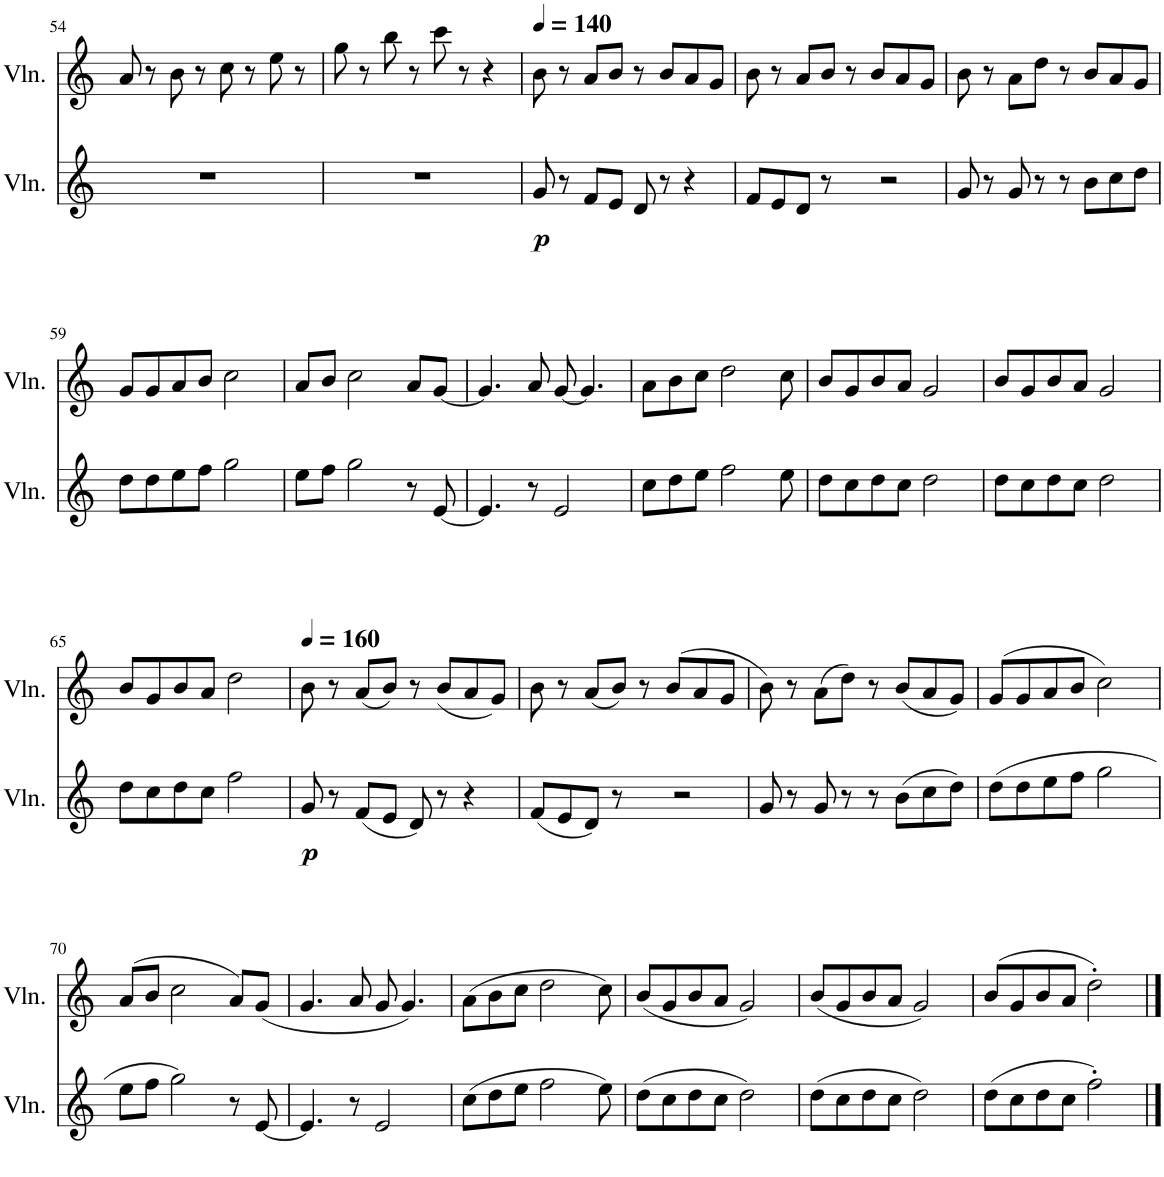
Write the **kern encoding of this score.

**kern	**dynam	**kern
*part2	*part2	*part1
*staff2	*staff2	*staff1
*I"Violin	*	*I"Violin
*I'Vln.	*	*I'Vln.
!!LO:PB:g=z
*clefG2	*	*clefG2
*k[]	*	*k[]
*M4/4	*	*M4/4
=54	=54	=54
1r	.	8a/
.	.	8r
.	.	8b\
.	.	8r
.	.	8cc\
.	.	8r
.	.	8ee\
.	.	8r
=55	=55	=55
1r	.	8gg\
.	.	8r
.	.	8bb\
.	.	8r
.	.	8ccc\
.	.	8r
.	.	4r
=56	=56	=56
*	*	*MM140
!	!LO:DY:b	!
8g/	p	8b\
8r	.	8r
8f/L	.	8a/L
8e/J	.	8b/J
8d/	.	8r
8r	.	8b/L
4r	.	8a/
.	.	8g/J
=57	=57	=57
8f/L	.	8b\
8e/	.	8r
8d/J	.	8a/L
8r	.	8b/J
2r	.	8r
.	.	8b/L
.	.	8a/
.	.	8g/J
=58	=58	=58
8g/	.	8b\
8r	.	8r
8g/	.	8a\L
8r	.	8dd\J
8r	.	8r
8b\L	.	8b/L
8cc\	.	8a/
8dd\J	.	8g/J
!!LO:LB:g=z
=59	=59	=59
8dd\L	.	8g/L
8dd\	.	8g/
8ee\	.	8a/
8ff\J	.	8b/J
2gg\	.	2cc\
=60	=60	=60
8ee\L	.	8a/L
8ff\J	.	8b/J
2gg\	.	2cc\
8r	.	8a/L
[8e/	.	[8g/J
=61	=61	=61
4.e/]	.	4.g/]
8r	.	8a/
2e/	.	[8g/
.	.	4.g/]
=62	=62	=62
8cc\L	.	8a\L
8dd\	.	8b\
8ee\J	.	8cc\J
2ff\	.	2dd\
8ee\	.	8cc\
=63	=63	=63
8dd\L	.	8b/L
8cc\	.	8g/
8dd\	.	8b/
8cc\J	.	8a/J
2dd\	.	2g/
=64	=64	=64
8dd\L	.	8b/L
8cc\	.	8g/
8dd\	.	8b/
8cc\J	.	8a/J
2dd\	.	2g/
!!LO:LB:g=z
=65	=65	=65
8dd\L	.	8b/L
8cc\	.	8g/
8dd\	.	8b/
8cc\J	.	8a/J
2ff\	.	2dd\
=66	=66	=66
*	*	*MM160
!	!LO:DY:b	!
8g/	p	8b\
8r	.	8r
(8f/L	.	(8a/L
8e/J	.	8b/J)
8d/)	.	8r
8r	.	(8b/L
4r	.	8a/
.	.	8g/J)
=67	=67	=67
(8f/L	.	8b\
8e/	.	8r
8d/J)	.	(8a/L
8r	.	8b/J)
2r	.	8r
.	.	(8b/L
.	.	8a/
.	.	8g/J
=68	=68	=68
8g/	.	8b\)
8r	.	8r
8g/	.	(8a\L
8r	.	8dd\J)
8r	.	8r
(8b\L	.	(8b/L
8cc\	.	8a/
8dd\J)	.	8g/J)
=69	=69	=69
(8dd\L	.	(8g/L
8dd\	.	8g/
8ee\	.	8a/
8ff\J	.	8b/J
2gg\	.	2cc\)
!!LO:LB:g=z
=70	=70	=70
8ee\L	.	(8a/L
8ff\J	.	8b/J
2gg\)	.	2cc\
8r	.	8a/L)
[8e/	.	(8g/J
=71	=71	=71
4.e/]	.	4.g/
8r	.	8a/
2e/	.	8g/
.	.	4.g/)
=72	=72	=72
(8cc\L	.	(8a\L
8dd\	.	8b\
8ee\J	.	8cc\J
2ff\	.	2dd\
8ee\)	.	8cc\)
=73	=73	=73
(8dd\L	.	(8b/L
8cc\	.	8g/
8dd\	.	8b/
8cc\J	.	8a/J
2dd\)	.	2g/)
=74	=74	=74
(8dd\L	.	(8b/L
8cc\	.	8g/
8dd\	.	8b/
8cc\J	.	8a/J
2dd\)	.	2g/)
=75	=75	=75
(8dd\L	.	(8b/L
8cc\	.	8g/
8dd\	.	8b/
8cc\J	.	8a/J
2ff'\)	.	2dd'\)
==	==	==
*-	*-	*-
